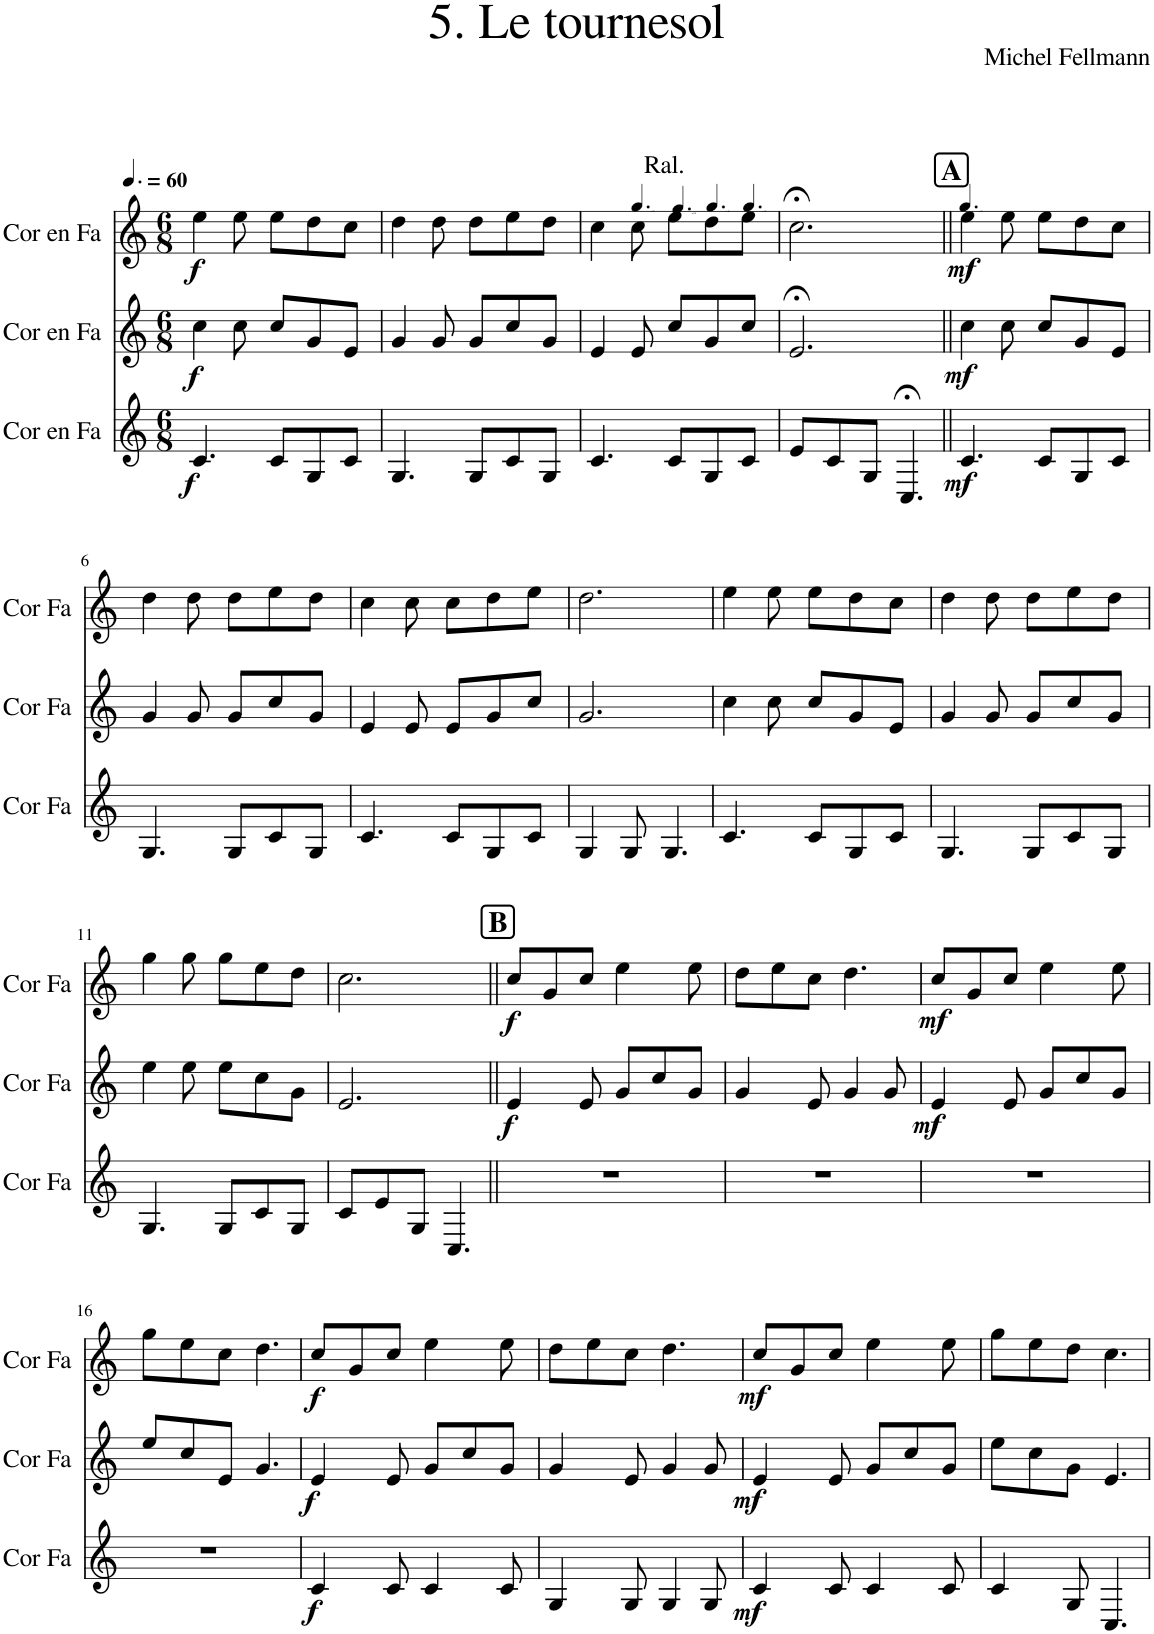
**kern	**dynam	**kern	**dynam	**kern	**dynam
*part3	*part3	*part2	*part2	*part1	*part1
*staff3	*staff3	*staff2	*staff2	*staff1	*staff1
*I"Cor en Fa	*	*I"Cor en Fa	*	*I"Cor en Fa	*
*I'Cor Fa	*	*I'Cor Fa	*	*I'Cor Fa	*
*clefG2	*	*clefG2	*	*clefG2	*
*Trd4c7	*	*Trd4c7	*	*Trd4c7	*
*k[]	*	*k[]	*	*k[]	*
*M6/8	*	*M6/8	*	*M6/8	*
*MM90	*	*MM90	*	*MM90	*
=1	=1	=1	=1	=1	=1
!	!LO:DY:b	!	!LO:DY:b	!	!LO:DY:b
4.c/	f	4cc\	f	4ee\	f
.	.	8cc\	.	8ee\	.
8c/L	.	8cc/L	.	8ee\L	.
8G/	.	8g/	.	8dd\	.
8c/J	.	8e/J	.	8cc\J	.
=2	=2	=2	=2	=2	=2
4.G/	.	4g/	.	4dd\	.
.	.	8g/	.	8dd\	.
8G/L	.	8g/L	.	8dd\L	.
8c/	.	8cc/	.	8ee\	.
8G/J	.	8g/J	.	8dd\J	.
=3	=3	=3	=3	=3	=3
4.c/	.	4e/	.	4cc\	.
*	*	*	*	*MM84	*
!	!	!	!	!LO:TX:a:t=Ral.	!
.	.	8e/	.	8cc\	.
*	*	*	*	*MM78	*
8c/L	.	8cc/L	.	8ee\L	.
*	*	*	*	*MM69	*
8G/	.	8g/	.	8dd\	.
*	*	*	*	*MM60	*
8c/J	.	8cc/J	.	8ee\J	.
=4	=4	=4	=4	=4	=4
8e/L	.	2.e;</	.	2.cc;<\	.
8c/	.	.	.	.	.
8G/J	.	.	.	.	.
4.C;</	.	.	.	.	.
=5||	=5||	=5||	=5||	=5||	=5||
!!LO:REH:place=s1:a:B:cj:fs=14:t=A
*	*	*	*	*MM90	*
!	!LO:DY:b	!	!LO:DY:b	!	!LO:DY:b
4.c/	mf	4cc\	mf	4ee\	mf
.	.	8cc\	.	8ee\	.
8c/L	.	8cc/L	.	8ee\L	.
8G/	.	8g/	.	8dd\	.
8c/J	.	8e/J	.	8cc\J	.
!!LO:LB:g=z
=6	=6	=6	=6	=6	=6
4.G/	.	4g/	.	4dd\	.
.	.	8g/	.	8dd\	.
8G/L	.	8g/L	.	8dd\L	.
8c/	.	8cc/	.	8ee\	.
8G/J	.	8g/J	.	8dd\J	.
=7	=7	=7	=7	=7	=7
4.c/	.	4e/	.	4cc\	.
.	.	8e/	.	8cc\	.
8c/L	.	8e/L	.	8cc\L	.
8G/	.	8g/	.	8dd\	.
8c/J	.	8cc/J	.	8ee\J	.
=8	=8	=8	=8	=8	=8
4G/	.	2.g/	.	2.dd\	.
8G/	.	.	.	.	.
4.G/	.	.	.	.	.
=9	=9	=9	=9	=9	=9
4.c/	.	4cc\	.	4ee\	.
.	.	8cc\	.	8ee\	.
8c/L	.	8cc/L	.	8ee\L	.
8G/	.	8g/	.	8dd\	.
8c/J	.	8e/J	.	8cc\J	.
=10	=10	=10	=10	=10	=10
4.G/	.	4g/	.	4dd\	.
.	.	8g/	.	8dd\	.
8G/L	.	8g/L	.	8dd\L	.
8c/	.	8cc/	.	8ee\	.
8G/J	.	8g/J	.	8dd\J	.
!!LO:LB:g=z
=11	=11	=11	=11	=11	=11
4.G/	.	4ee\	.	4gg\	.
.	.	8ee\	.	8gg\	.
8G/L	.	8ee\L	.	8gg\L	.
8c/	.	8cc\	.	8ee\	.
8G/J	.	8g\J	.	8dd\J	.
=12	=12	=12	=12	=12	=12
8c/L	.	2.e/	.	2.cc\	.
8e/	.	.	.	.	.
8G/J	.	.	.	.	.
4.C/	.	.	.	.	.
!!LO:REH:place=s1:a:B:cj:fs=14:t=B
=13||	=13||	=13||	=13||	=13||	=13||
!	!	!	!LO:DY:b	!	!LO:DY:b
2.r	.	4e/	f	8cc/L	f
.	.	.	.	8g/	.
.	.	8e/	.	8cc/J	.
.	.	8g/L	.	4ee\	.
.	.	8cc/	.	.	.
.	.	8g/J	.	8ee\	.
=14	=14	=14	=14	=14	=14
2.r	.	4g/	.	8dd\L	.
.	.	.	.	8ee\	.
.	.	8e/	.	8cc\J	.
.	.	4g/	.	4.dd\	.
.	.	8g/	.	.	.
=15	=15	=15	=15	=15	=15
!	!	!	!LO:DY:b	!	!LO:DY:b
2.r	.	4e/	mf	8cc/L	mf
.	.	.	.	8g/	.
.	.	8e/	.	8cc/J	.
.	.	8g/L	.	4ee\	.
.	.	8cc/	.	.	.
.	.	8g/J	.	8ee\	.
!!LO:LB:g=z
=16	=16	=16	=16	=16	=16
2.r	.	8ee/L	.	8gg\L	.
.	.	8cc/	.	8ee\	.
.	.	8e/J	.	8cc\J	.
.	.	4.g/	.	4.dd\	.
=17	=17	=17	=17	=17	=17
!	!LO:DY:b	!	!LO:DY:b	!	!LO:DY:b
4c/	f	4e/	f	8cc/L	f
.	.	.	.	8g/	.
8c/	.	8e/	.	8cc/J	.
4c/	.	8g/L	.	4ee\	.
.	.	8cc/	.	.	.
8c/	.	8g/J	.	8ee\	.
=18	=18	=18	=18	=18	=18
4G/	.	4g/	.	8dd\L	.
.	.	.	.	8ee\	.
8G/	.	8e/	.	8cc\J	.
4G/	.	4g/	.	4.dd\	.
8G/	.	8g/	.	.	.
=19	=19	=19	=19	=19	=19
!	!LO:DY:b	!	!LO:DY:b	!	!LO:DY:b
4c/	mf	4e/	mf	8cc/L	mf
.	.	.	.	8g/	.
8c/	.	8e/	.	8cc/J	.
4c/	.	8g/L	.	4ee\	.
.	.	8cc/	.	.	.
8c/	.	8g/J	.	8ee\	.
=20	=20	=20	=20	=20	=20
4c/	.	8ee\L	.	8gg\L	.
.	.	8cc\	.	8ee\	.
8G/	.	8g\J	.	8dd\J	.
4.C/	.	4.e/	.	4.cc\	.
=	=	=	=	=	=
*-	*-	*-	*-	*-	*-
